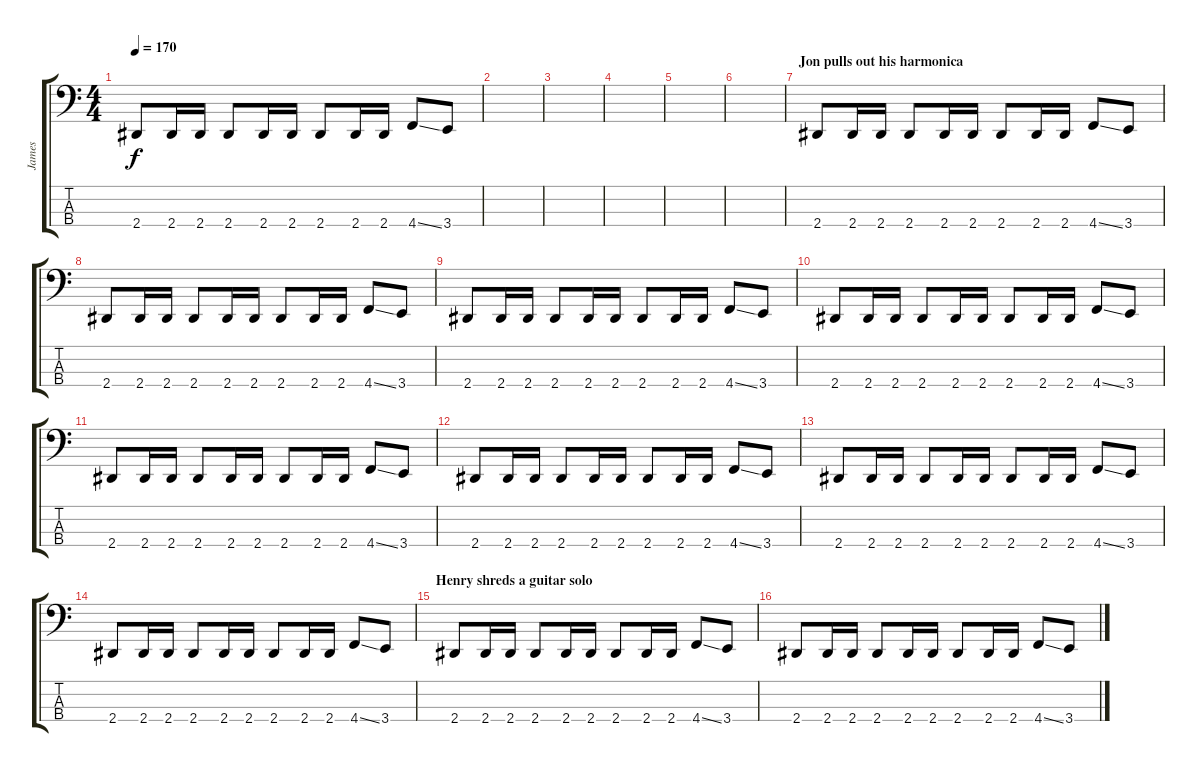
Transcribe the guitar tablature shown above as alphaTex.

\track ("James" "James") {instrument synthbass1}
\staff {score tabs}
\tuning (Gb2 Db2 Ab1 Db1) {hide}
\ts (4 4)
\tempo 170
\clef f4
\ks c
2.4.8{dy f} 2.4.16 2.4.16 2.4.8 2.4.16 2.4.16 2.4.8 2.4.16 2.4.16 4.4{ss}.8 3.4.8 |
|
|
|
|
|
\section ("" "Jon pulls out his harmonica")
2.4.8 2.4.16 2.4.16 2.4.8 2.4.16 2.4.16 2.4.8 2.4.16 2.4.16 4.4{ss}.8 3.4.8 |
2.4.8 2.4.16 2.4.16 2.4.8 2.4.16 2.4.16 2.4.8 2.4.16 2.4.16 4.4{ss}.8 3.4.8 |
2.4.8 2.4.16 2.4.16 2.4.8 2.4.16 2.4.16 2.4.8 2.4.16 2.4.16 4.4{ss}.8 3.4.8 |
2.4.8 2.4.16 2.4.16 2.4.8 2.4.16 2.4.16 2.4.8 2.4.16 2.4.16 4.4{ss}.8 3.4.8 |
2.4.8 2.4.16 2.4.16 2.4.8 2.4.16 2.4.16 2.4.8 2.4.16 2.4.16 4.4{ss}.8 3.4.8 |
2.4.8 2.4.16 2.4.16 2.4.8 2.4.16 2.4.16 2.4.8 2.4.16 2.4.16 4.4{ss}.8 3.4.8 |
2.4.8 2.4.16 2.4.16 2.4.8 2.4.16 2.4.16 2.4.8 2.4.16 2.4.16 4.4{ss}.8 3.4.8 |
2.4.8 2.4.16 2.4.16 2.4.8 2.4.16 2.4.16 2.4.8 2.4.16 2.4.16 4.4{ss}.8 3.4.8 |
\section ("" "Henry shreds a guitar solo")
2.4.8 2.4.16 2.4.16 2.4.8 2.4.16 2.4.16 2.4.8 2.4.16 2.4.16 4.4{ss}.8 3.4.8 |
2.4.8 2.4.16 2.4.16 2.4.8 2.4.16 2.4.16 2.4.8 2.4.16 2.4.16 4.4{ss}.8 3.4.8
